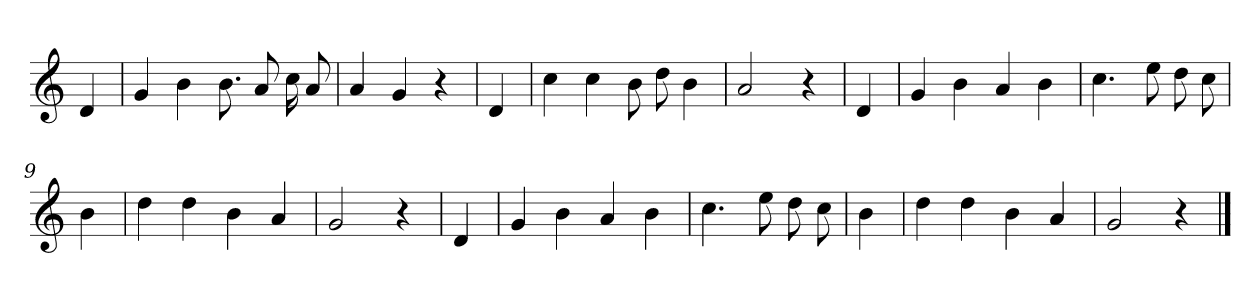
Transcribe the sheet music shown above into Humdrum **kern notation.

**kern
*part1
*staff1
*clefG2
*k[]
=
4d
=1
4g
4b
8.b
8a
16cc
8a
=2
4a
4g
4r
=3
4d
=4
4cc
4cc
8b
8dd
4b
=5
2a
4r
=6
4d
=7
4g
4b
4a
4b
=8
4.cc
8ee
8dd
8cc
=9
4b
=10
4dd
4dd
4b
4a
=11
2g
4r
=12
4d
=13
4g
4b
4a
4b
=14
4.cc
8ee
8dd
8cc
=15
4b
=16
4dd
4dd
4b
4a
=17
2g
4r
==
*-
